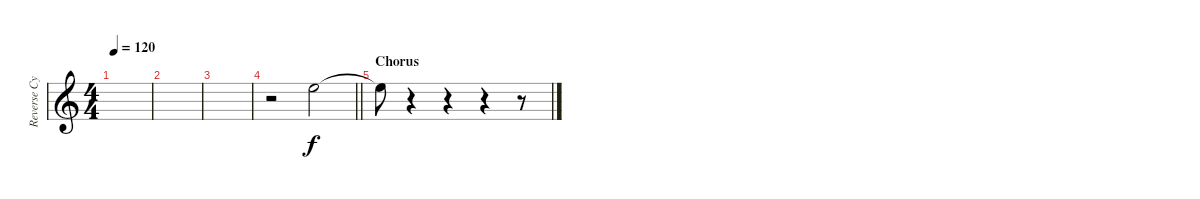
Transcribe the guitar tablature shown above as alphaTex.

\track ("Reverse Cymbal" "Reverse Cy") {instrument reversecymbal}
\staff {score}
\tuning (E4 B3 G3 D3 A2 E2) {hide}
\ts (4 4)
\tempo 120
\clef g2
\ks c
|
|
|
\barLineRight lightlight
r.2 12.1.2 |
\section ("" "Chorus")
12.1{t}.8 r.4 r.4 r.4 r.8
